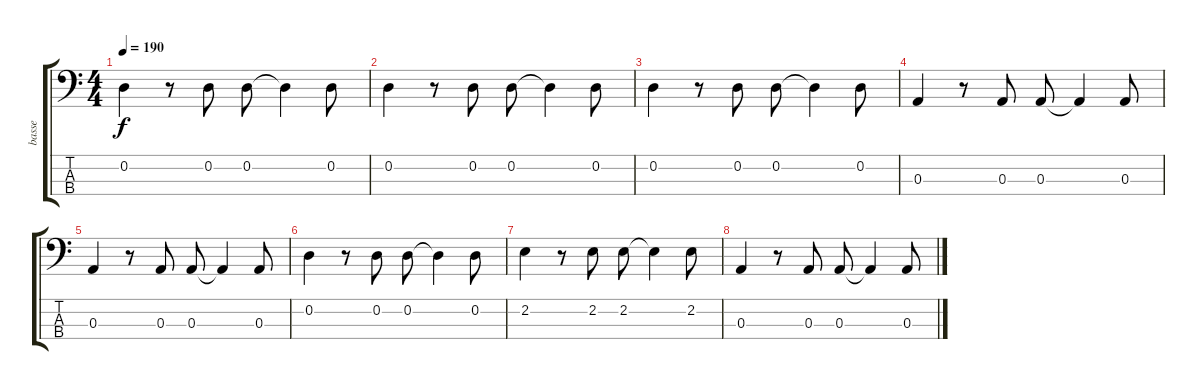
\track ("basse" "basse") {instrument electricbassfinger}
\staff {score tabs}
\tuning (G2 D2 A1 E1) {hide}
\ts (4 4)
\tempo 190
\clef f4
\ks c
0.2.4{dy f} r.8 0.2.8 0.2.8 0.2{t}.4 0.2.8 |
0.2.4{volume 11} r.8 0.2.8 0.2.8 0.2{t}.4 0.2.8 |
0.2.4{volume 9} r.8 0.2.8 0.2.8 0.2{t}.4 0.2.8 |
0.3.4 r.8{volume 7} 0.3.8 0.3.8 0.3{t}.4 0.3.8 |
0.3.4{volume 5} r.8 0.3.8 0.3.8 0.3{t}.4 0.3.8 |
0.2.4 r.8{volume 3} 0.2.8 0.2.8 0.2{t}.4 0.2.8 |
2.2.4 r.8{volume 1} 2.2.8 2.2.8 2.2{t}.4 2.2.8 |
0.3.4{volume 0} r.8 0.3.8 0.3.8 0.3{t}.4 0.3.8
